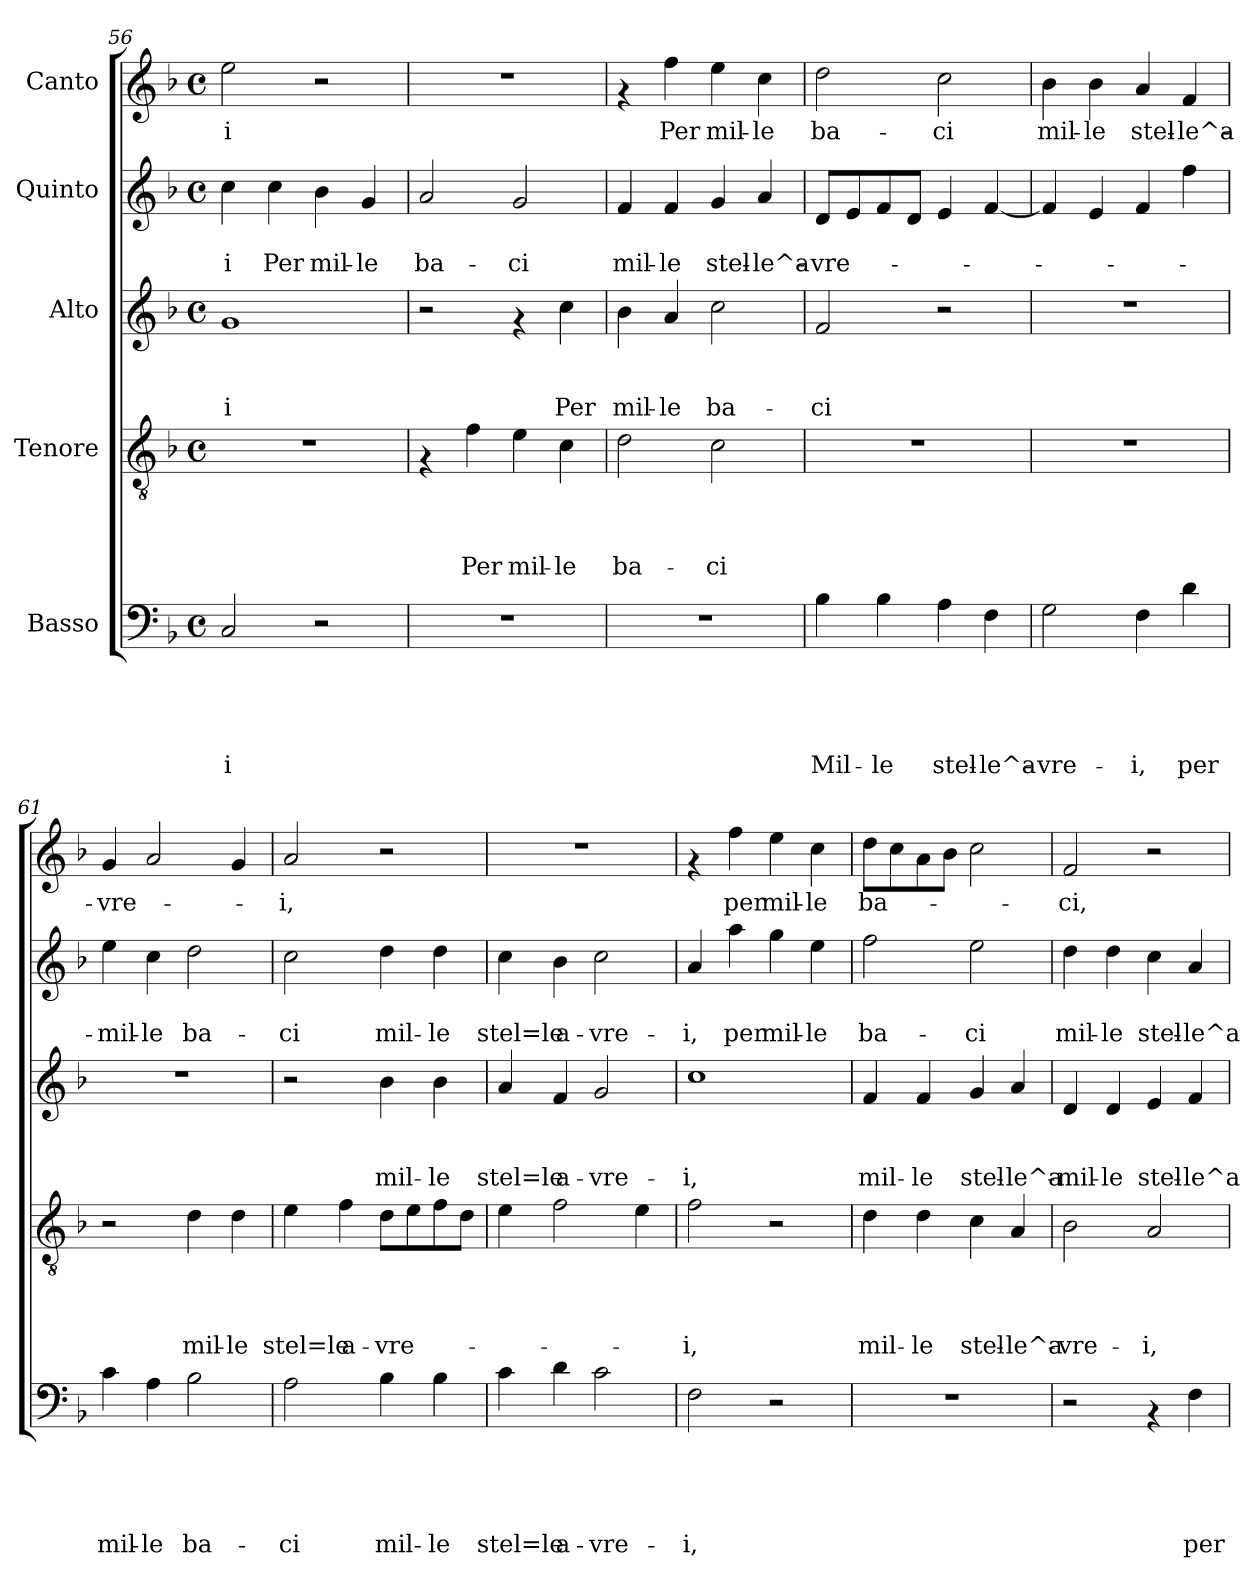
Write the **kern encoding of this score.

**kern	**text	**text	**text	**text	**text	**kern	**text	**text	**text	**text	**kern	**text	**text	**text	**kern	**text	**text	**kern	**text
*part5	*part5	*part5	*part5	*part5	*part5	*part4	*part4	*part4	*part4	*part4	*part3	*part3	*part3	*part3	*part2	*part2	*part2	*part1	*part1
*staff5	*staff5	*staff5	*staff5	*staff5	*staff5	*staff4	*staff4	*staff4	*staff4	*staff4	*staff3	*staff3	*staff3	*staff3	*staff2	*staff2	*staff2	*staff1	*staff1
*I"Basso	*	*	*	*	*	*I"Tenore	*	*	*	*	*I"Alto	*	*	*	*I"Quinto	*	*	*I"Canto	*
*clefF4	*	*	*	*	*	*clefGv2	*	*	*	*	*clefG2	*	*	*	*clefG2	*	*	*clefG2	*
*k[b-]	*	*	*	*	*	*k[b-]	*	*	*	*	*k[b-]	*	*	*	*k[b-]	*	*	*k[b-]	*
*F:	*	*	*	*	*	*F:	*	*	*	*	*F:	*	*	*	*F:	*	*	*F:	*
*M4/4	*	*	*	*	*	*M4/4	*	*	*	*	*M4/4	*	*	*	*M4/4	*	*	*M4/4	*
*met(c)	*	*	*	*	*	*met(c)	*	*	*	*	*met(c)	*	*	*	*met(c)	*	*	*met(c)	*
=56	=56	=56	=56	=56	=56	=56	=56	=56	=56	=56	=56	=56	=56	=56	=56	=56	=56	=56	=56
!	!	!	!	!	!LO:LY:b	!	!	!	!	!	!	!	!	!LO:LY:b	!	!	!LO:LY:b	!	!LO:LY:b
2C/	.	.	.	.	-i	1r	.	.	.	.	1g	.	.	-i	4cc\	.	-i	2ee\	-i
!	!	!	!	!	!	!	!	!	!	!	!	!	!	!	!	!	!LO:LY:b	!	!
.	.	.	.	.	.	.	.	.	.	.	.	.	.	.	4cc\	.	Per	.	.
!	!	!	!	!	!	!	!	!	!	!	!	!	!	!	!	!	!LO:LY:b	!	!
2r	.	.	.	.	.	.	.	.	.	.	.	.	.	.	4b-\	.	mil-	2r	.
!	!	!	!	!	!	!	!	!	!	!	!	!	!	!	!	!	!LO:LY:b	!	!
.	.	.	.	.	.	.	.	.	.	.	.	.	.	.	4g/	.	-le	.	.
=57	=57	=57	=57	=57	=57	=57	=57	=57	=57	=57	=57	=57	=57	=57	=57	=57	=57	=57	=57
!	!	!	!	!	!	!	!	!	!	!	!	!	!	!	!	!	!LO:LY:b	!	!
1r	.	.	.	.	.	4rF	.	.	.	.	2r	.	.	.	2a/	.	ba-	1r	.
!	!	!	!	!	!	!	!	!	!	!LO:LY:b	!	!	!	!	!	!	!	!	!
.	.	.	.	.	.	4f\	.	.	.	Per	.	.	.	.	.	.	.	.	.
!	!	!	!	!	!	!	!	!	!	!LO:LY:b	!	!	!	!	!	!	!LO:LY:b	!	!
.	.	.	.	.	.	4e\	.	.	.	mil-	4rf	.	.	.	2g/	.	-ci	.	.
!	!	!	!	!	!	!	!	!	!	!LO:LY:b	!	!	!	!LO:LY:b	!	!	!	!	!
.	.	.	.	.	.	4c\	.	.	.	-le	4cc\	.	.	Per	.	.	.	.	.
!!LO:PB:g=z
=58	=58	=58	=58	=58	=58	=58	=58	=58	=58	=58	=58	=58	=58	=58	=58	=58	=58	=58	=58
!	!	!	!	!	!	!	!	!	!	!LO:LY:b	!	!	!	!LO:LY:b	!	!	!LO:LY:b	!	!
1r	.	.	.	.	.	2d\	.	.	.	ba-	4b-\	.	.	mil-	4f/	.	mil-	4rf	.
!	!	!	!	!	!	!	!	!	!	!	!	!	!	!LO:LY:b	!	!	!LO:LY:b	!	!LO:LY:b
.	.	.	.	.	.	.	.	.	.	.	4a/	.	.	-le	4f/	.	-le	4ff\	Per
!	!	!	!	!	!	!	!	!	!	!LO:LY:b	!	!	!	!LO:LY:b	!	!	!LO:LY:b	!	!LO:LY:b
.	.	.	.	.	.	2c\	.	.	.	-ci	2cc\	.	.	ba-	4g/	.	stel-	4ee\	mil-
!	!	!	!	!	!	!	!	!	!	!	!	!	!	!	!	!	!LO:LY:b	!	!LO:LY:b
.	.	.	.	.	.	.	.	.	.	.	.	.	.	.	4a/	.	-le^a-	4cc\	-le
=59	=59	=59	=59	=59	=59	=59	=59	=59	=59	=59	=59	=59	=59	=59	=59	=59	=59	=59	=59
!	!	!	!	!	!LO:LY:b	!	!	!	!	!	!	!	!	!LO:LY:b	!	!	!LO:LY:b	!	!LO:LY:b
4B-\	.	.	.	.	Mil-	1r	.	.	.	.	2f/	.	.	-ci	8d/L	.	-vre-	2dd\	ba-
.	.	.	.	.	.	.	.	.	.	.	.	.	.	.	8e/	.	.	.	.
!	!	!	!	!	!LO:LY:b	!	!	!	!	!	!	!	!	!	!	!	!	!	!
4B-\	.	.	.	.	-le	.	.	.	.	.	.	.	.	.	8f/	.	.	.	.
.	.	.	.	.	.	.	.	.	.	.	.	.	.	.	8d/J	.	.	.	.
!	!	!	!	!	!LO:LY:b	!	!	!	!	!	!	!	!	!	!	!	!	!	!LO:LY:b
4A\	.	.	.	.	stel-	.	.	.	.	.	2r	.	.	.	4e/	.	.	2cc\	-ci
!	!	!	!	!	!LO:LY:b	!	!	!	!	!	!	!	!	!	!	!	!	!	!
4F\	.	.	.	.	-le^a-	.	.	.	.	.	.	.	.	.	[<4f/	.	.	.	.
=60	=60	=60	=60	=60	=60	=60	=60	=60	=60	=60	=60	=60	=60	=60	=60	=60	=60	=60	=60
!	!	!	!	!	!LO:LY:b	!	!	!	!	!	!	!	!	!	!	!	!	!	!LO:LY:b
2G\	.	.	.	.	-vre-	1r	.	.	.	.	1r	.	.	.	4f/]	.	.	4b-\	mil-
!	!	!	!	!	!	!	!	!	!	!	!	!	!	!	!	!	!	!	!LO:LY:b
.	.	.	.	.	.	.	.	.	.	.	.	.	.	.	4e/	.	.	4b-\	-le
!	!	!	!	!	!LO:LY:b	!	!	!	!	!	!	!	!	!	!	!	!	!	!LO:LY:b
4F\	.	.	.	.	-i,	.	.	.	.	.	.	.	.	.	4f/	.	.	4a/	stel-
!	!	!	!	!	!LO:LY:b	!	!	!	!	!	!	!	!	!	!	!	!	!	!LO:LY:b
4d\	.	.	.	.	per	.	.	.	.	.	.	.	.	.	4ff\	.	.	4f/	-le^a-
=61	=61	=61	=61	=61	=61	=61	=61	=61	=61	=61	=61	=61	=61	=61	=61	=61	=61	=61	=61
!	!	!	!	!	!LO:LY:b	!	!	!	!	!	!	!	!	!	!	!	!LO:LY:b	!	!LO:LY:b
4c\	.	.	.	.	mil-	2r	.	.	.	.	1r	.	.	.	4ee\	.	-mil-	4g/	-vre-
!	!	!	!	!	!LO:LY:b	!	!	!	!	!	!	!	!	!	!	!	!LO:LY:b	!	!
4A\	.	.	.	.	-le	.	.	.	.	.	.	.	.	.	4cc\	.	-le	2a/	.
!	!	!	!	!	!LO:LY:b	!	!	!	!	!LO:LY:b	!	!	!	!	!	!	!LO:LY:b	!	!
2B-\	.	.	.	.	ba-	4d\	.	.	.	mil-	.	.	.	.	2dd\	.	ba-	.	.
!	!	!	!	!	!	!	!	!	!	!LO:LY:b	!	!	!	!	!	!	!	!	!
.	.	.	.	.	.	4d\	.	.	.	-le	.	.	.	.	.	.	.	4g/	.
=62	=62	=62	=62	=62	=62	=62	=62	=62	=62	=62	=62	=62	=62	=62	=62	=62	=62	=62	=62
!	!	!	!	!	!LO:LY:b	!	!	!	!	!LO:LY:b	!	!	!	!	!	!	!LO:LY:b	!	!LO:LY:b
2A\	.	.	.	.	-ci	4e\	.	.	.	stel=le	2r	.	.	.	2cc\	.	-ci	2a/	-i,
!	!	!	!	!	!	!	!	!	!	!LO:LY:b	!	!	!	!	!	!	!	!	!
.	.	.	.	.	.	4f\	.	.	.	a-	.	.	.	.	.	.	.	.	.
!	!	!	!	!	!LO:LY:b	!	!	!	!	!LO:LY:b	!	!	!	!LO:LY:b	!	!	!LO:LY:b	!	!
4B-\	.	.	.	.	mil-	8d\L	.	.	.	-vre-	4b-\	.	.	mil-	4dd\	.	mil-	2r	.
.	.	.	.	.	.	8e\	.	.	.	.	.	.	.	.	.	.	.	.	.
!	!	!	!	!	!LO:LY:b	!	!	!	!	!	!	!	!	!LO:LY:b	!	!	!LO:LY:b	!	!
4B-\	.	.	.	.	-le	8f\	.	.	.	.	4b-\	.	.	-le	4dd\	.	-le	.	.
.	.	.	.	.	.	8d\J	.	.	.	.	.	.	.	.	.	.	.	.	.
!!LO:LB:g=z
=63	=63	=63	=63	=63	=63	=63	=63	=63	=63	=63	=63	=63	=63	=63	=63	=63	=63	=63	=63
!	!	!	!	!	!LO:LY:b	!	!	!	!	!	!	!	!	!LO:LY:b	!	!	!LO:LY:b	!	!
4c\	.	.	.	.	stel=le	4e\	.	.	.	.	4a/	.	.	stel=le	4cc\	.	stel=le	1r	.
!	!	!	!	!	!LO:LY:b	!	!	!	!	!	!	!	!	!LO:LY:b	!	!	!LO:LY:b	!	!
4d\	.	.	.	.	a-	2f\	.	.	.	.	4f/	.	.	a-	4b-\	.	a-	.	.
!	!	!	!	!	!LO:LY:b	!	!	!	!	!	!	!	!	!LO:LY:b	!	!	!LO:LY:b	!	!
2c\	.	.	.	.	-vre-	.	.	.	.	.	2g/	.	.	-vre-	2cc\	.	-vre-	.	.
.	.	.	.	.	.	4e\	.	.	.	.	.	.	.	.	.	.	.	.	.
=64	=64	=64	=64	=64	=64	=64	=64	=64	=64	=64	=64	=64	=64	=64	=64	=64	=64	=64	=64
!	!	!	!	!	!LO:LY:b	!	!	!	!	!LO:LY:b	!	!	!	!LO:LY:b	!	!	!LO:LY:b	!	!
2F\	.	.	.	.	-i,	2f\	.	.	.	-i,	1cc	.	.	-i,	4a/	.	-i,	4rf	.
!	!	!	!	!	!	!	!	!	!	!	!	!	!	!	!	!	!LO:LY:b	!	!LO:LY:b
.	.	.	.	.	.	.	.	.	.	.	.	.	.	.	4aa\	.	per	4ff\	per
!	!	!	!	!	!	!	!	!	!	!	!	!	!	!	!	!	!LO:LY:b	!	!LO:LY:b
2r	.	.	.	.	.	2r	.	.	.	.	.	.	.	.	4gg\	.	mil-	4ee\	mil-
!	!	!	!	!	!	!	!	!	!	!	!	!	!	!	!	!	!LO:LY:b	!	!LO:LY:b
.	.	.	.	.	.	.	.	.	.	.	.	.	.	.	4ee\	.	-le	4cc\	-le
=65	=65	=65	=65	=65	=65	=65	=65	=65	=65	=65	=65	=65	=65	=65	=65	=65	=65	=65	=65
!	!	!	!	!	!	!	!	!	!	!LO:LY:b	!	!	!	!LO:LY:b	!	!	!LO:LY:b	!	!LO:LY:b
1r	.	.	.	.	.	4d\	.	.	.	mil-	4f/	.	.	mil-	2ff\	.	ba-	8dd\L	ba-
.	.	.	.	.	.	.	.	.	.	.	.	.	.	.	.	.	.	8cc\	.
!	!	!	!	!	!	!	!	!	!	!LO:LY:b	!	!	!	!LO:LY:b	!	!	!	!	!
.	.	.	.	.	.	4d\	.	.	.	-le	4f/	.	.	-le	.	.	.	8a\	.
.	.	.	.	.	.	.	.	.	.	.	.	.	.	.	.	.	.	8b-\J	.
!	!	!	!	!	!	!	!	!	!	!LO:LY:b	!	!	!	!LO:LY:b	!	!	!LO:LY:b	!	!
.	.	.	.	.	.	4c\	.	.	.	stel-	4g/	.	.	stel-	2ee\	.	-ci	2cc\	.
!	!	!	!	!	!	!	!	!	!	!LO:LY:b	!	!	!	!LO:LY:b	!	!	!	!	!
.	.	.	.	.	.	4A/	.	.	.	-le^a-	4a/	.	.	-le^a-	.	.	.	.	.
=66	=66	=66	=66	=66	=66	=66	=66	=66	=66	=66	=66	=66	=66	=66	=66	=66	=66	=66	=66
!	!	!	!	!	!	!	!	!	!	!LO:LY:b	!	!	!	!LO:LY:b	!	!	!LO:LY:b	!	!LO:LY:b
2r	.	.	.	.	.	2B-\	.	.	.	-vre-	4d/	.	.	-mil-	4dd\	.	mil-	2f/	-ci,
!	!	!	!	!	!	!	!	!	!	!	!	!	!	!LO:LY:b	!	!	!LO:LY:b	!	!
.	.	.	.	.	.	.	.	.	.	.	4d/	.	.	-le	4dd\	.	-le	.	.
!	!	!	!	!	!	!	!	!	!	!LO:LY:b	!	!	!	!LO:LY:b	!	!	!LO:LY:b	!	!
4rAA	.	.	.	.	.	2A/	.	.	.	-i,	4e/	.	.	stel-	4cc\	.	stel-	2r	.
!	!	!	!	!	!LO:LY:b	!	!	!	!	!	!	!	!	!LO:LY:b	!	!	!LO:LY:b	!	!
4F\	.	.	.	.	per	.	.	.	.	.	4f/	.	.	-le^a-	4a/	.	-le^a-	.	.
=	=	=	=	=	=	=	=	=	=	=	=	=	=	=	=	=	=	=	=
*-	*-	*-	*-	*-	*-	*-	*-	*-	*-	*-	*-	*-	*-	*-	*-	*-	*-	*-	*-
